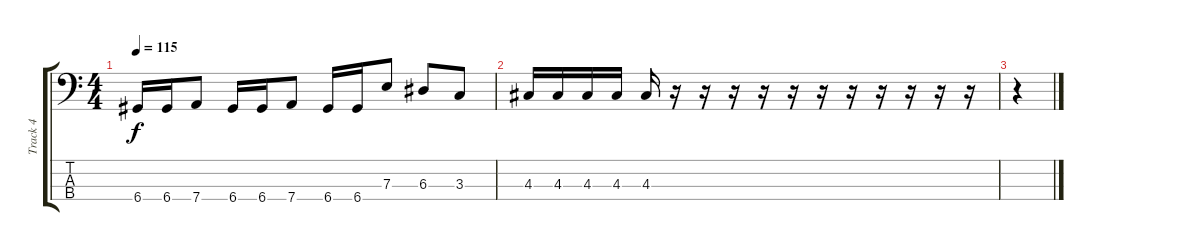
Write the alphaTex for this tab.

\track ("Track 4" "Track 4") {instrument electricbasspick}
\staff {score tabs}
\tuning (G2 D2 A1 D1) {hide}
\ts (4 4)
\tempo 115
\clef f4
\ks c
6.4.16{dy f} 6.4.16 7.4.8 6.4.16 6.4.16 7.4.8 6.4.16 6.4.16 7.3.8 6.3.8 3.3.8 |
4.3.16 4.3.16 4.3.16 4.3.16 4.3.16 r.16 r.16 r.16 r.16 r.16 r.16 r.16 r.16 r.16 r.16 r.16 |
r.4
